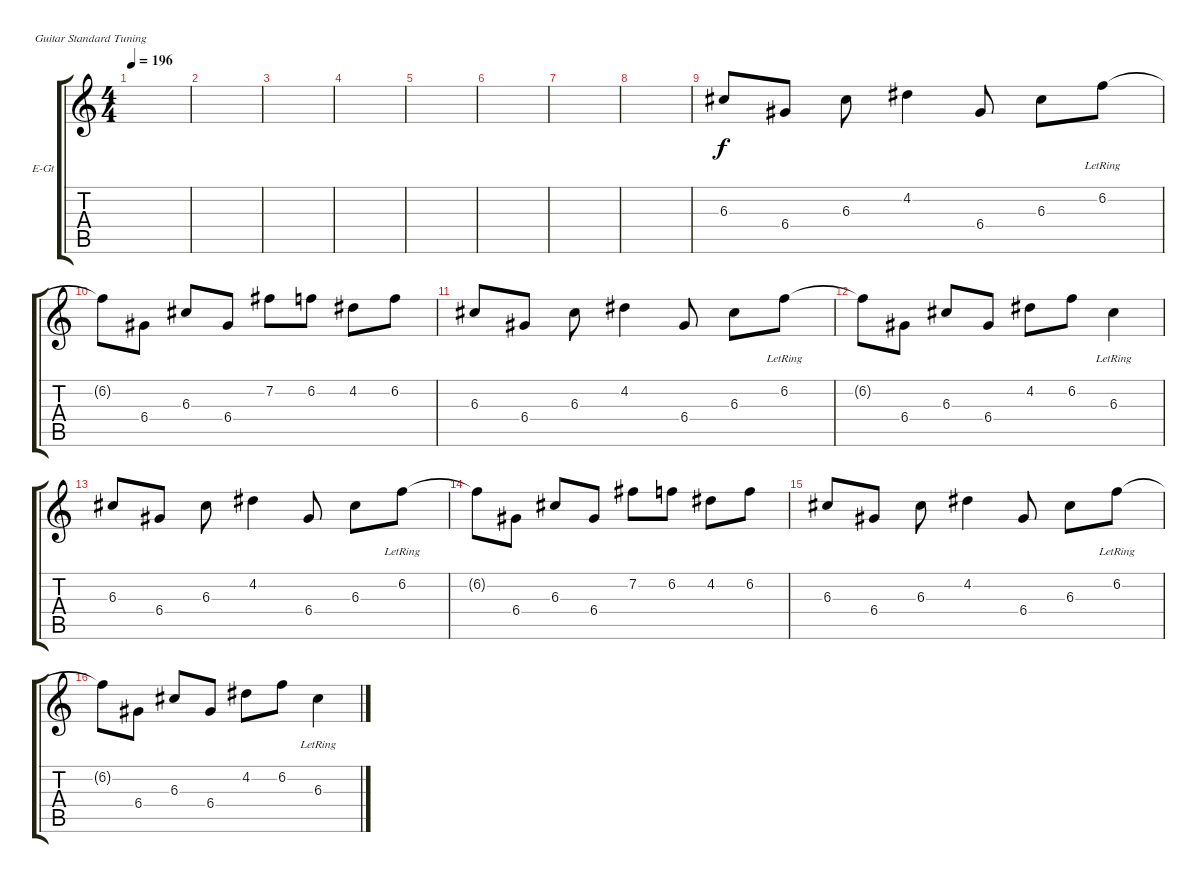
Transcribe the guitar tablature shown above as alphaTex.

\defaultSystemsLayout 4
\bracketExtendMode groupsimilarinstruments
\firstSystemTrackNameOrientation horizontal
\otherSystemsTrackNameOrientation horizontal
\track ("Lead" "E-Gt") {instrument distortionguitar}
\staff {score tabs}
\tuning (E4 B3 G3 D3 A2 E2)
\ts (4 4)
\tempo 196
\clef g2
\scale
0.485477
\ks c
|
\scale
0.257261 |
\scale
0.257261 |
\scale
0.333333 |
\scale
0.333333 |
\scale
0.333333 |
|
|
6.3.8 6.4.8 6.3.8 4.2.4 6.4.8 6.3.8 6.2{lr}.8 |
6.2{t}.8 6.4.8 6.3.8 6.4.8 7.2.8 6.2.8 4.2.8 6.2.8 |
6.3.8 6.4.8 6.3.8 4.2.4 6.4.8 6.3.8 6.2{lr}.8 |
6.2{t}.8 6.4.8 6.3.8 6.4.8 4.2.8 6.2.8 6.3{lr}.4 |
6.3.8 6.4.8 6.3.8 4.2.4 6.4.8 6.3.8 6.2{lr}.8 |
6.2{t}.8 6.4.8 6.3.8 6.4.8 7.2.8 6.2.8 4.2.8 6.2.8 |
6.3.8 6.4.8 6.3.8 4.2.4 6.4.8 6.3.8 6.2{lr}.8 |
6.2{t}.8 6.4.8 6.3.8 6.4.8 4.2.8 6.2.8 6.3{lr}.4
